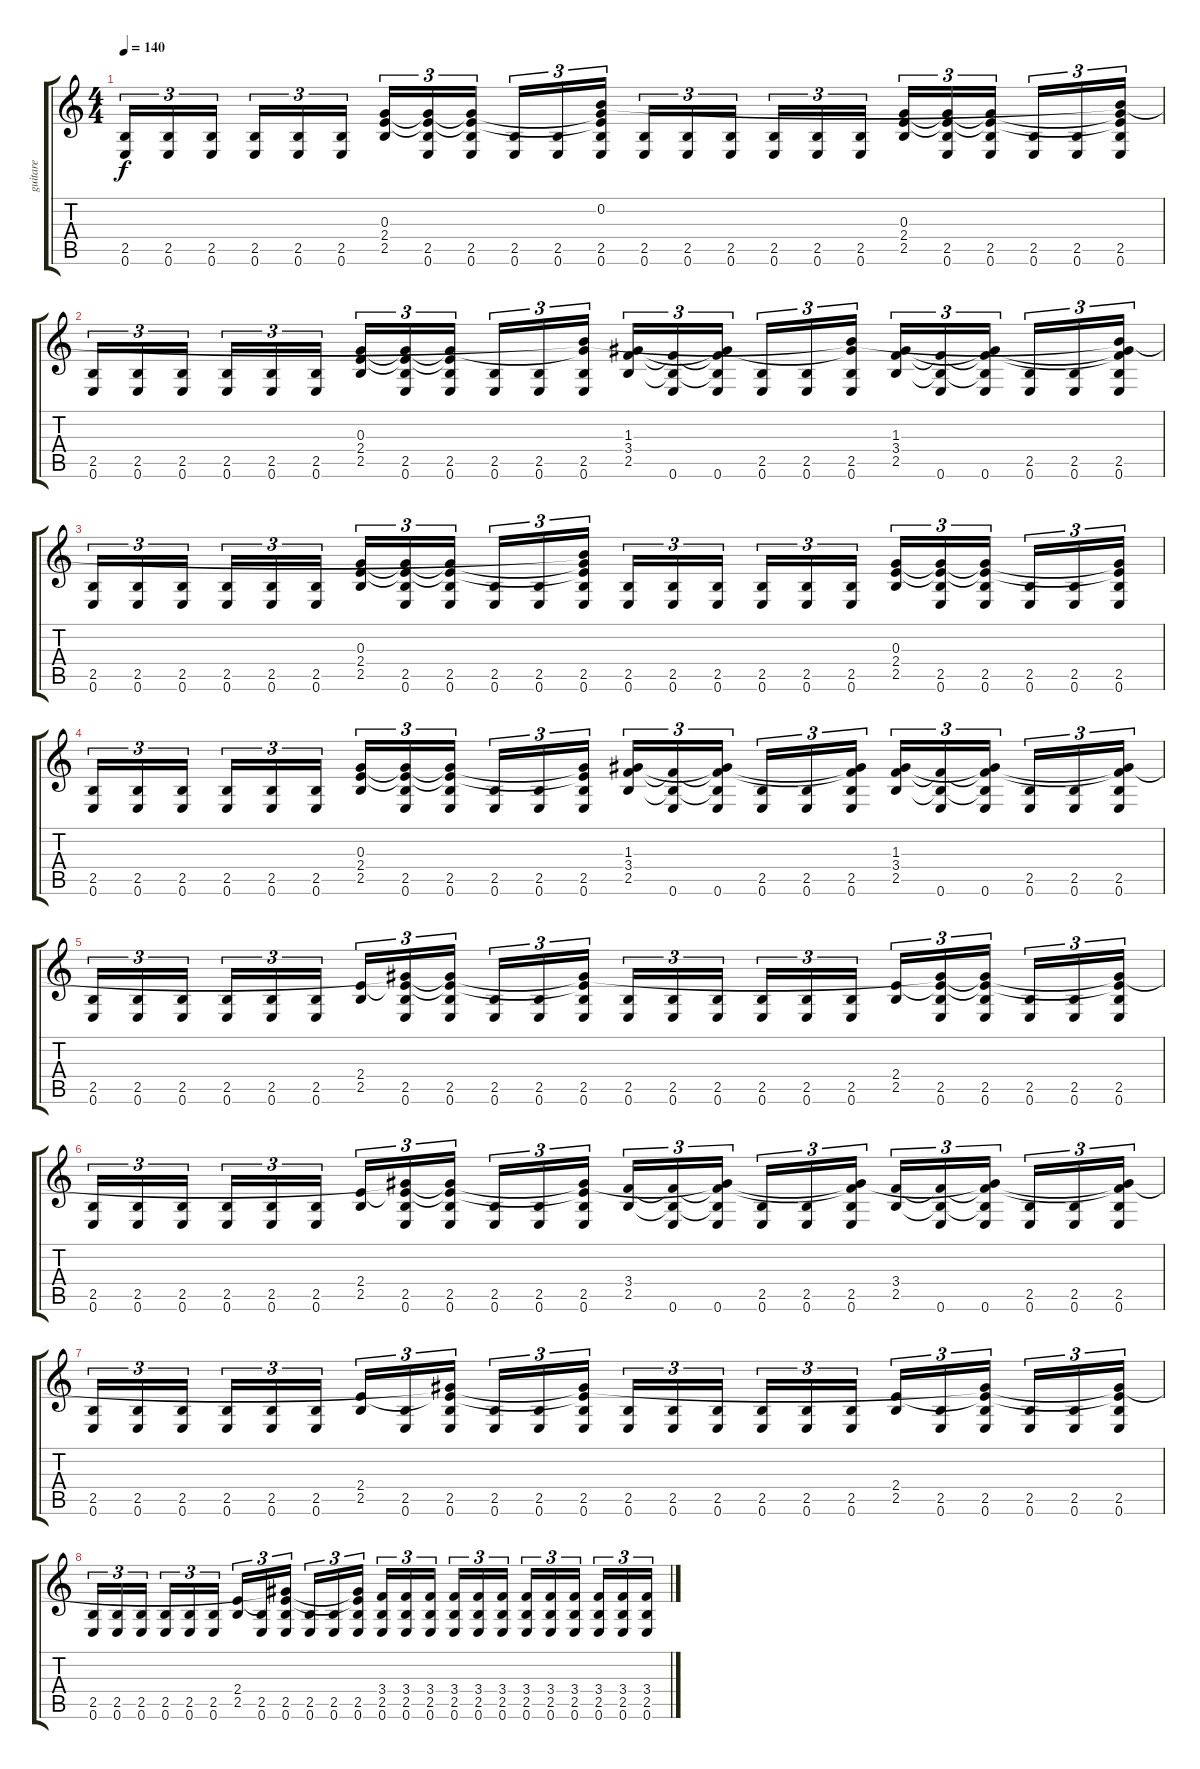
\track ("guitare" "guitare") {instrument distortionguitar}
\staff {score tabs}
\tuning (E4 B3 G3 D3 A2 E2) {hide}
\ts (4 4)
\tempo 140
\clef g2
\ks c
(2.5 0.6).16{tu (3 2) dy f} (2.5 0.6).16{tu (3 2)} (2.5 0.6).16{tu (3 2)} (2.5 0.6).16{tu (3 2)} (2.5 0.6).16{tu (3 2)} (2.5 0.6).16{tu (3 2)} (0.3 2.4 2.5).16{tu (3 2)} (0.3{t} 2.4{t} 2.5 0.6).16{tu (3 2)} (0.3{t} 2.4{t} 2.5 0.6).16{tu (3 2)} (2.5 0.6).16{tu (3 2)} (2.5 0.6).16{tu (3 2)} (0.2 0.3{t} 2.4{t} 2.5 0.6).16{tu (3 2)} (2.5 0.6).16{tu (3 2)} (2.5 0.6).16{tu (3 2)} (2.5 0.6).16{tu (3 2)} (2.5 0.6).16{tu (3 2)} (2.5 0.6).16{tu (3 2)} (2.5 0.6).16{tu (3 2)} (0.3 2.4 2.5).16{tu (3 2)} (0.3{t} 2.4{t} 2.5 0.6).16{tu (3 2)} (0.3{t} 2.4{t} 2.5 0.6).16{tu (3 2)} (2.5 0.6).16{tu (3 2)} (2.5 0.6).16{tu (3 2)} (0.2{t} 0.3{t} 2.4{t} 2.5 0.6).16{tu (3 2)} |
(2.5 0.6).16{tu (3 2)} (2.5 0.6).16{tu (3 2)} (2.5 0.6).16{tu (3 2)} (2.5 0.6).16{tu (3 2)} (2.5 0.6).16{tu (3 2)} (2.5 0.6).16{tu (3 2)} (0.3 2.4 2.5).16{tu (3 2)} (0.3{t} 2.4{t} 2.5 0.6).16{tu (3 2)} (0.3{t} 2.4{t} 2.5 0.6).16{tu (3 2)} (2.5 0.6).16{tu (3 2)} (2.5 0.6).16{tu (3 2)} (0.2{t} 0.3{t} 2.5 0.6).16{tu (3 2)} (1.3 3.4 2.5).16{tu (3 2)} (3.4{t} 2.5{t} 0.6).16{tu (3 2)} (1.3{t} 3.4{t} 2.5{t} 0.6).16{tu (3 2)} (2.5 0.6).16{tu (3 2)} (2.5 0.6).16{tu (3 2)} (0.2{t} 1.3{t} 2.5 0.6).16{tu (3 2)} (1.3 3.4 2.5).16{tu (3 2)} (3.4{t} 2.5{t} 0.6).16{tu (3 2)} (1.3{t} 3.4{t} 2.5{t} 0.6).16{tu (3 2)} (2.5 0.6).16{tu (3 2)} (2.5 0.6).16{tu (3 2)} (0.2{t} 1.3{t} 3.4{t} 2.5 0.6).16{tu (3 2)} |
(2.5 0.6).16{tu (3 2)} (2.5 0.6).16{tu (3 2)} (2.5 0.6).16{tu (3 2)} (2.5 0.6).16{tu (3 2)} (2.5 0.6).16{tu (3 2)} (2.5 0.6).16{tu (3 2)} (0.3 2.4 2.5).16{tu (3 2)} (0.3{t} 2.4{t} 2.5 0.6).16{tu (3 2)} (0.3{t} 2.4{t} 2.5 0.6).16{tu (3 2)} (2.5 0.6).16{tu (3 2)} (2.5 0.6).16{tu (3 2)} (0.2{t} 0.3{t} 2.4{t} 2.5 0.6).16{tu (3 2)} (2.5 0.6).16{tu (3 2)} (2.5 0.6).16{tu (3 2)} (2.5 0.6).16{tu (3 2)} (2.5 0.6).16{tu (3 2)} (2.5 0.6).16{tu (3 2)} (2.5 0.6).16{tu (3 2)} (0.3 2.4 2.5).16{tu (3 2)} (0.3{t} 2.4{t} 2.5 0.6).16{tu (3 2)} (0.3{t} 2.4{t} 2.5 0.6).16{tu (3 2)} (2.5 0.6).16{tu (3 2)} (2.5 0.6).16{tu (3 2)} (0.3{t} 2.4{t} 2.5 0.6).16{tu (3 2)} |
(2.5 0.6).16{tu (3 2)} (2.5 0.6).16{tu (3 2)} (2.5 0.6).16{tu (3 2)} (2.5 0.6).16{tu (3 2)} (2.5 0.6).16{tu (3 2)} (2.5 0.6).16{tu (3 2)} (0.3 2.4 2.5).16{tu (3 2)} (0.3{t} 2.4{t} 2.5 0.6).16{tu (3 2)} (0.3{t} 2.4{t} 2.5 0.6).16{tu (3 2)} (2.5 0.6).16{tu (3 2)} (2.5 0.6).16{tu (3 2)} (0.3{t} 2.4{t} 2.5 0.6).16{tu (3 2)} (1.3 3.4 2.5).16{tu (3 2)} (3.4{t} 2.5{t} 0.6).16{tu (3 2)} (1.3{t} 3.4{t} 2.5{t} 0.6).16{tu (3 2)} (2.5 0.6).16{tu (3 2)} (2.5 0.6).16{tu (3 2)} (1.3{t} 3.4{t} 2.5 0.6).16{tu (3 2)} (1.3 3.4 2.5).16{tu (3 2)} (3.4{t} 2.5{t} 0.6).16{tu (3 2)} (1.3{t} 3.4{t} 2.5{t} 0.6).16{tu (3 2)} (2.5 0.6).16{tu (3 2)} (2.5 0.6).16{tu (3 2)} (1.3{t} 3.4{t} 2.5 0.6).16{tu (3 2)} |
(2.5 0.6).16{tu (3 2)} (2.5 0.6).16{tu (3 2)} (2.5 0.6).16{tu (3 2)} (2.5 0.6).16{tu (3 2)} (2.5 0.6).16{tu (3 2)} (2.5 0.6).16{tu (3 2)} (2.4 2.5).16{tu (3 2)} (1.3{t} 2.4{t} 2.5 0.6).16{tu (3 2)} (1.3{t} 2.4{t} 2.5 0.6).16{tu (3 2)} (2.5 0.6).16{tu (3 2)} (2.5 0.6).16{tu (3 2)} (1.3{t} 2.4{t} 2.5 0.6).16{tu (3 2)} (2.5 0.6).16{tu (3 2)} (2.5 0.6).16{tu (3 2)} (2.5 0.6).16{tu (3 2)} (2.5 0.6).16{tu (3 2)} (2.5 0.6).16{tu (3 2)} (2.5 0.6).16{tu (3 2)} (2.4 2.5).16{tu (3 2)} (1.3{t} 2.4{t} 2.5 0.6).16{tu (3 2)} (1.3{t} 2.4{t} 2.5 0.6).16{tu (3 2)} (2.5 0.6).16{tu (3 2)} (2.5 0.6).16{tu (3 2)} (1.3{t} 2.4{t} 2.5 0.6).16{tu (3 2)} |
(2.5 0.6).16{tu (3 2)} (2.5 0.6).16{tu (3 2)} (2.5 0.6).16{tu (3 2)} (2.5 0.6).16{tu (3 2)} (2.5 0.6).16{tu (3 2)} (2.5 0.6).16{tu (3 2)} (2.4 2.5).16{tu (3 2)} (1.3{t} 2.4{t} 2.5 0.6).16{tu (3 2)} (1.3{t} 2.4{t} 2.5 0.6).16{tu (3 2)} (2.5 0.6).16{tu (3 2)} (2.5 0.6).16{tu (3 2)} (1.3{t} 2.4{t} 2.5 0.6).16{tu (3 2)} (3.4 2.5).16{tu (3 2)} (3.4{t} 2.5{t} 0.6).16{tu (3 2)} (1.3{t} 3.4{t} 2.5{t} 0.6).16{tu (3 2)} (2.5 0.6).16{tu (3 2)} (2.5 0.6).16{tu (3 2)} (1.3{t} 3.4{t} 2.5 0.6).16{tu (3 2)} (3.4 2.5).16{tu (3 2)} (3.4{t} 2.5{t} 0.6).16{tu (3 2)} (1.3{t} 3.4{t} 2.5{t} 0.6).16{tu (3 2)} (2.5 0.6).16{tu (3 2)} (2.5 0.6).16{tu (3 2)} (1.3{t} 3.4{t} 2.5 0.6).16{tu (3 2)} |
(2.5 0.6).16{tu (3 2)} (2.5 0.6).16{tu (3 2)} (2.5 0.6).16{tu (3 2)} (2.5 0.6).16{tu (3 2)} (2.5 0.6).16{tu (3 2)} (2.5 0.6).16{tu (3 2)} (2.4 2.5).16{tu (3 2)} (2.5 0.6).16{tu (3 2)} (1.3{t} 2.4{t} 2.5 0.6).16{tu (3 2)} (2.5 0.6).16{tu (3 2)} (2.5 0.6).16{tu (3 2)} (1.3{t} 2.4{t} 2.5 0.6).16{tu (3 2)} (2.5 0.6).16{tu (3 2)} (2.5 0.6).16{tu (3 2)} (2.5 0.6).16{tu (3 2)} (2.5 0.6).16{tu (3 2)} (2.5 0.6).16{tu (3 2)} (2.5 0.6).16{tu (3 2)} (2.4 2.5).16{tu (3 2)} (2.5 0.6).16{tu (3 2)} (1.3{t} 2.4{t} 2.5 0.6).16{tu (3 2)} (2.5 0.6).16{tu (3 2)} (2.5 0.6).16{tu (3 2)} (1.3{t} 2.4{t} 2.5 0.6).16{tu (3 2)} |
(2.5 0.6).16{tu (3 2)} (2.5 0.6).16{tu (3 2)} (2.5 0.6).16{tu (3 2)} (2.5 0.6).16{tu (3 2)} (2.5 0.6).16{tu (3 2)} (2.5 0.6).16{tu (3 2)} (2.4 2.5).16{tu (3 2)} (2.5 0.6).16{tu (3 2)} (1.3{t} 2.4{t} 2.5 0.6).16{tu (3 2)} (2.5 0.6).16{tu (3 2)} (2.5 0.6).16{tu (3 2)} (1.3{t} 2.4{t} 2.5 0.6).16{tu (3 2)} (3.4 2.5 0.6).16{tu (3 2)} (3.4 2.5 0.6).16{tu (3 2)} (3.4 2.5 0.6).16{tu (3 2)} (3.4 2.5 0.6).16{tu (3 2)} (3.4 2.5 0.6).16{tu (3 2)} (3.4 2.5 0.6).16{tu (3 2)} (3.4 2.5 0.6).16{tu (3 2)} (3.4 2.5 0.6).16{tu (3 2)} (3.4 2.5 0.6).16{tu (3 2)} (3.4 2.5 0.6).16{tu (3 2)} (3.4 2.5 0.6).16{tu (3 2)} (3.4 2.5 0.6).16{tu (3 2)}
